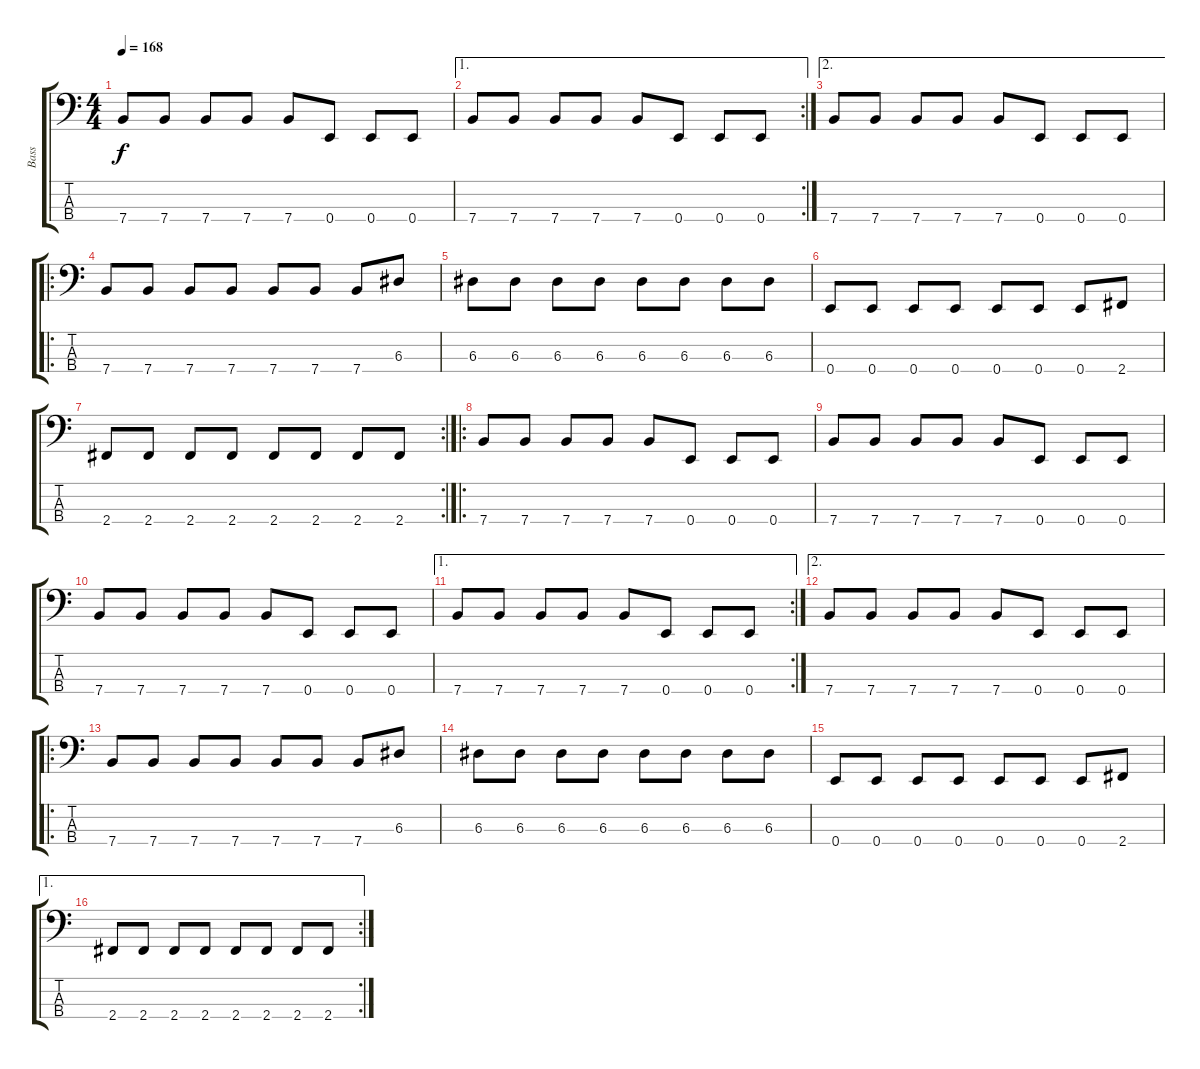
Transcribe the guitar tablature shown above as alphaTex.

\track ("Bass" "Bass") {instrument electricbassfinger}
\staff {score tabs}
\tuning (G2 D2 A1 E1) {hide}
\ts (4 4)
\tempo 168
\clef f4
\ks c
7.4.8{dy f} 7.4.8 7.4.8 7.4.8 7.4.8 0.4.8 0.4.8 0.4.8 |
\ae 1
\rc 2
7.4.8 7.4.8 7.4.8 7.4.8 7.4.8 0.4.8 0.4.8 0.4.8 |
\ae 2
7.4.8 7.4.8 7.4.8 7.4.8 7.4.8 0.4.8 0.4.8 0.4.8 |
\ro
7.4.8 7.4.8 7.4.8 7.4.8 7.4.8 7.4.8 7.4.8 6.3.8 |
6.3.8 6.3.8 6.3.8 6.3.8 6.3.8 6.3.8 6.3.8 6.3.8 |
0.4.8 0.4.8 0.4.8 0.4.8 0.4.8 0.4.8 0.4.8 2.4.8 |
\rc 2
2.4.8 2.4.8 2.4.8 2.4.8 2.4.8 2.4.8 2.4.8 2.4.8 |
\ro
7.4.8 7.4.8 7.4.8 7.4.8 7.4.8 0.4.8 0.4.8 0.4.8 |
7.4.8 7.4.8 7.4.8 7.4.8 7.4.8 0.4.8 0.4.8 0.4.8 |
7.4.8 7.4.8 7.4.8 7.4.8 7.4.8 0.4.8 0.4.8 0.4.8 |
\ae 1
\rc 2
7.4.8 7.4.8 7.4.8 7.4.8 7.4.8 0.4.8 0.4.8 0.4.8 |
\ae 2
7.4.8 7.4.8 7.4.8 7.4.8 7.4.8 0.4.8 0.4.8 0.4.8 |
\ro
7.4.8 7.4.8 7.4.8 7.4.8 7.4.8 7.4.8 7.4.8 6.3.8 |
6.3.8 6.3.8 6.3.8 6.3.8 6.3.8 6.3.8 6.3.8 6.3.8 |
0.4.8 0.4.8 0.4.8 0.4.8 0.4.8 0.4.8 0.4.8 2.4.8 |
\ae 1
\rc 2
2.4.8 2.4.8 2.4.8 2.4.8 2.4.8 2.4.8 2.4.8 2.4.8
